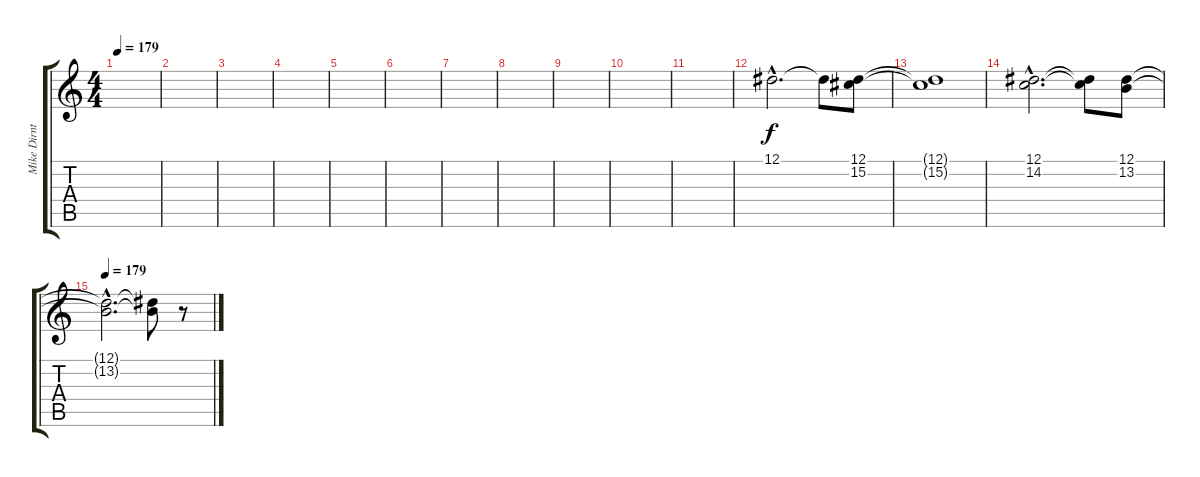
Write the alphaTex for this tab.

\track ("Mike Dirnt Vocal" "Mike Dirnt") {instrument tenorsax}
\staff {score tabs}
\tuning (Eb4 Bb3 Gb3 Db3 Ab2 Eb2) {hide}
\ts (4 4)
\tempo 179
\clef g2
\ks c
|
|
|
|
|
|
|
|
|
|
|
12.1{hac}.2{d} 12.1{t}.8 (12.1 15.2).8 |
(12.1{t} 15.2{t}).1 |
(12.1{hac} 14.2{hac}).2{d} (12.1{t} 14.2{t}).8 (12.1 13.2).8 |
\tempo 179
(12.1{hac t} 13.2{hac t}).2{d} (12.1{t} 13.2{t}).8 r.8
